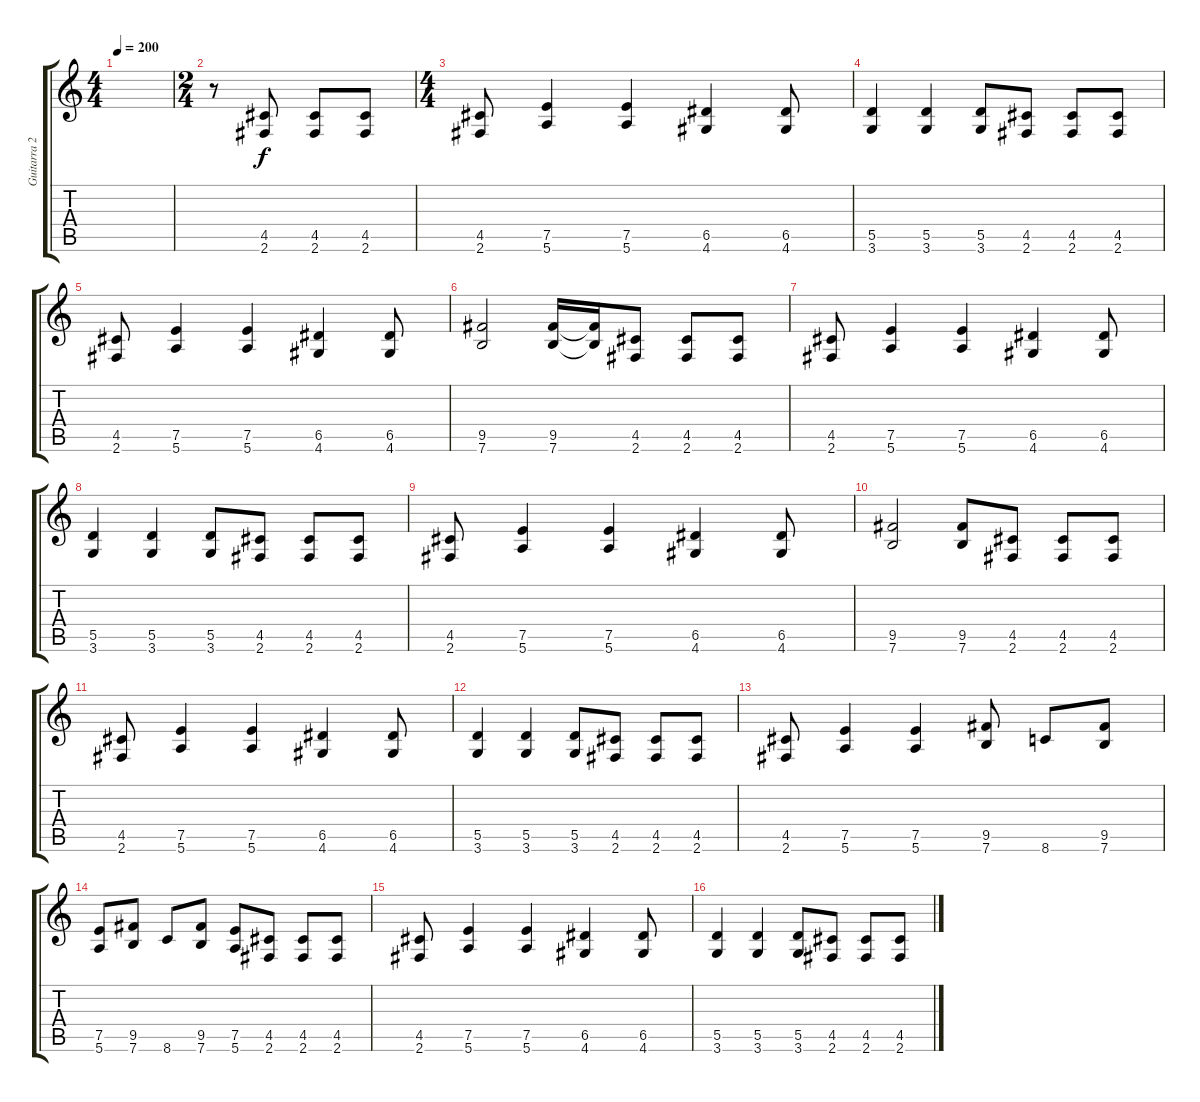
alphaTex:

\track ("Guitarra 2 (Aldana)" "Guitarra 2") {instrument electricguitarmuted}
\staff {score tabs}
\tuning (E4 B3 G3 D3 A2 E2) {hide}
\ts (4 4)
\tempo 200
\clef g2
\ks c
|
\ts (2 4)
r.8 (4.5 2.6).8 (4.5 2.6).8 (4.5 2.6).8 |
\ts (4 4)
(4.5 2.6).8 (7.5 5.6).4 (7.5 5.6).4 (6.5 4.6).4 (6.5 4.6).8 |
(5.5 3.6).4 (5.5 3.6).4 (5.5 3.6).8 (4.5 2.6).8 (4.5 2.6).8 (4.5 2.6).8 |
(4.5 2.6).8 (7.5 5.6).4 (7.5 5.6).4 (6.5 4.6).4 (6.5 4.6).8 |
(9.5 7.6).2 (9.5 7.6).16 (9.5{t} 7.6{t}).16 (4.5 2.6).8 (4.5 2.6).8 (4.5 2.6).8 |
(4.5 2.6).8 (7.5 5.6).4 (7.5 5.6).4 (6.5 4.6).4 (6.5 4.6).8 |
(5.5 3.6).4 (5.5 3.6).4 (5.5 3.6).8 (4.5 2.6).8 (4.5 2.6).8 (4.5 2.6).8 |
(4.5 2.6).8 (7.5 5.6).4 (7.5 5.6).4 (6.5 4.6).4 (6.5 4.6).8 |
(9.5 7.6).2 (9.5 7.6).8 (4.5 2.6).8 (4.5 2.6).8 (4.5 2.6).8 |
(4.5 2.6).8 (7.5 5.6).4 (7.5 5.6).4 (6.5 4.6).4 (6.5 4.6).8 |
(5.5 3.6).4 (5.5 3.6).4 (5.5 3.6).8 (4.5 2.6).8 (4.5 2.6).8 (4.5 2.6).8 |
(4.5 2.6).8 (7.5 5.6).4 (7.5 5.6).4 (9.5 7.6).8 8.6.8 (9.5 7.6).8 |
(7.5 5.6).8 (9.5 7.6).8 8.6.8 (9.5 7.6).8 (7.5 5.6).8 (4.5 2.6).8 (4.5 2.6).8 (4.5 2.6).8 |
(4.5 2.6).8 (7.5 5.6).4 (7.5 5.6).4 (6.5 4.6).4 (6.5 4.6).8 |
(5.5 3.6).4 (5.5 3.6).4 (5.5 3.6).8 (4.5 2.6).8 (4.5 2.6).8 (4.5 2.6).8
